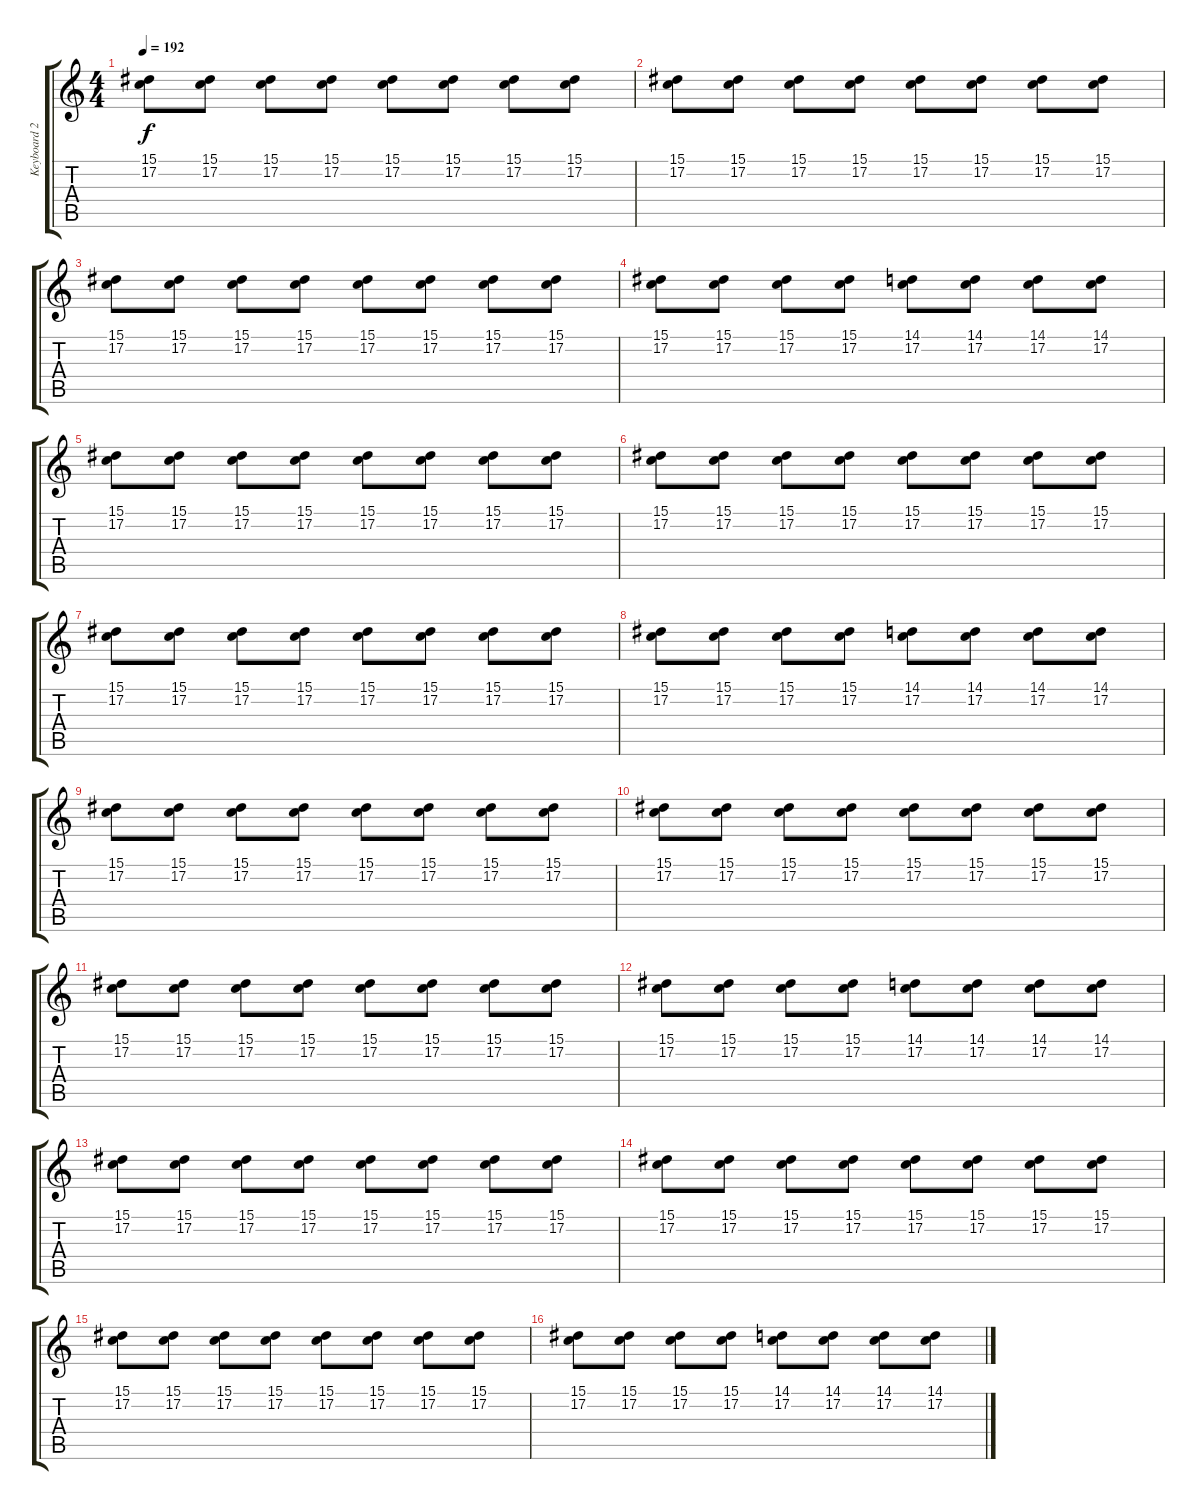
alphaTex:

\track ("Keyboard 2" "Keyboard 2") {instrument harpsichord}
\staff {score tabs}
\tuning (C4 G3 Eb3 Bb2 F2 C2) {hide}
\ts (4 4)
\tempo 192
\clef g2
\ks c
(15.1 17.2).8{dy f} (15.1 17.2).8 (15.1 17.2).8 (15.1 17.2).8 (15.1 17.2).8 (15.1 17.2).8 (15.1 17.2).8 (15.1 17.2).8 |
(15.1 17.2).8 (15.1 17.2).8 (15.1 17.2).8 (15.1 17.2).8 (15.1 17.2).8 (15.1 17.2).8 (15.1 17.2).8 (15.1 17.2).8 |
(15.1 17.2).8 (15.1 17.2).8 (15.1 17.2).8 (15.1 17.2).8 (15.1 17.2).8 (15.1 17.2).8 (15.1 17.2).8 (15.1 17.2).8 |
(15.1 17.2).8 (15.1 17.2).8 (15.1 17.2).8 (15.1 17.2).8 (14.1 17.2).8 (14.1 17.2).8 (14.1 17.2).8 (14.1 17.2).8 |
(15.1 17.2).8 (15.1 17.2).8 (15.1 17.2).8 (15.1 17.2).8 (15.1 17.2).8 (15.1 17.2).8 (15.1 17.2).8 (15.1 17.2).8 |
(15.1 17.2).8 (15.1 17.2).8 (15.1 17.2).8 (15.1 17.2).8 (15.1 17.2).8 (15.1 17.2).8 (15.1 17.2).8 (15.1 17.2).8 |
(15.1 17.2).8 (15.1 17.2).8 (15.1 17.2).8 (15.1 17.2).8 (15.1 17.2).8 (15.1 17.2).8 (15.1 17.2).8 (15.1 17.2).8 |
(15.1 17.2).8 (15.1 17.2).8 (15.1 17.2).8 (15.1 17.2).8 (14.1 17.2).8 (14.1 17.2).8 (14.1 17.2).8 (14.1 17.2).8 |
(15.1 17.2).8 (15.1 17.2).8 (15.1 17.2).8 (15.1 17.2).8 (15.1 17.2).8 (15.1 17.2).8 (15.1 17.2).8 (15.1 17.2).8 |
(15.1 17.2).8 (15.1 17.2).8 (15.1 17.2).8 (15.1 17.2).8 (15.1 17.2).8 (15.1 17.2).8 (15.1 17.2).8 (15.1 17.2).8 |
(15.1 17.2).8 (15.1 17.2).8 (15.1 17.2).8 (15.1 17.2).8 (15.1 17.2).8 (15.1 17.2).8 (15.1 17.2).8 (15.1 17.2).8 |
(15.1 17.2).8 (15.1 17.2).8 (15.1 17.2).8 (15.1 17.2).8 (14.1 17.2).8 (14.1 17.2).8 (14.1 17.2).8 (14.1 17.2).8 |
(15.1 17.2).8{volume 11} (15.1 17.2).8 (15.1 17.2).8 (15.1 17.2).8 (15.1 17.2).8 (15.1 17.2).8 (15.1 17.2).8 (15.1 17.2).8 |
(15.1 17.2).8 (15.1 17.2).8 (15.1 17.2).8 (15.1 17.2).8 (15.1 17.2).8 (15.1 17.2).8 (15.1 17.2).8 (15.1 17.2).8 |
(15.1 17.2).8 (15.1 17.2).8 (15.1 17.2).8 (15.1 17.2).8 (15.1 17.2).8 (15.1 17.2).8 (15.1 17.2).8 (15.1 17.2).8 |
(15.1 17.2).8 (15.1 17.2).8 (15.1 17.2).8 (15.1 17.2).8{balance 0} (14.1 17.2).8{balance 16} (14.1 17.2).8{balance 8} (14.1 17.2).8 (14.1 17.2).8
